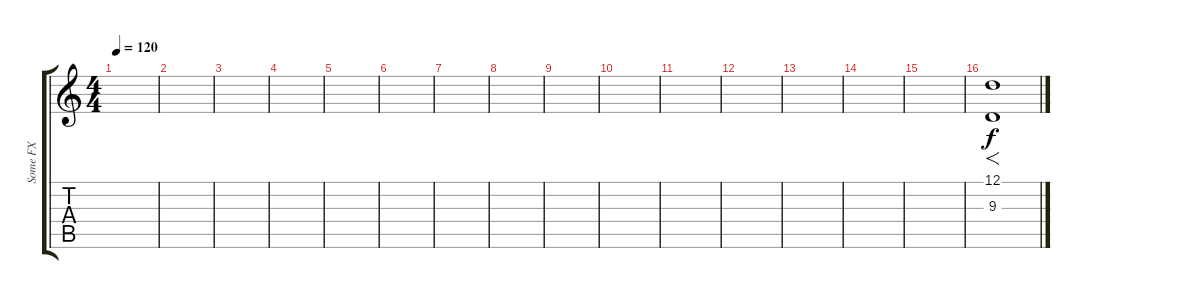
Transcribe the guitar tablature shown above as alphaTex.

\track ("Some FX" "Some FX") {instrument pad8sweep}
\staff {score tabs}
\tuning (D4 A3 F3 C3 G2 D2) {hide}
\ts (4 4)
\tempo 120
\clef g2
\ks c
|
|
|
|
|
|
|
|
|
|
|
|
|
|
|
(12.1 9.3).1{f instrument fx2soundtrack}
